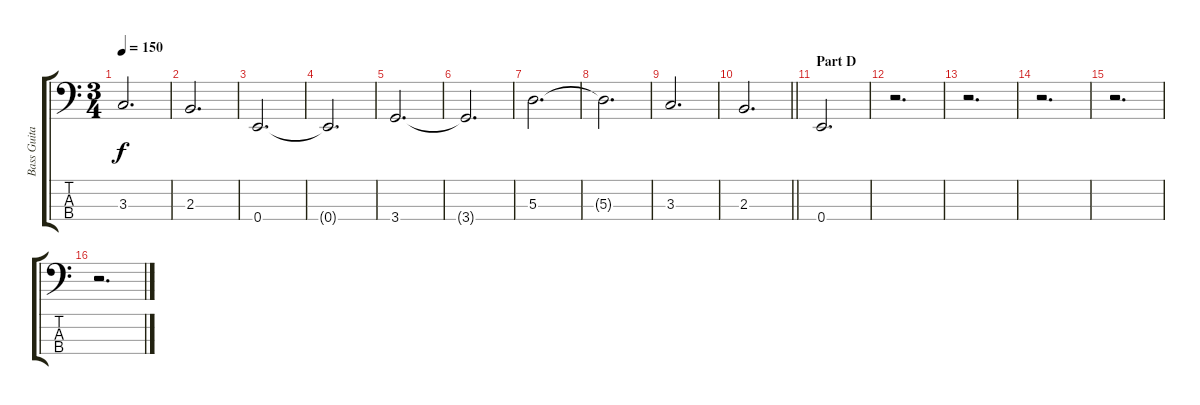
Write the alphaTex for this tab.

\track ("Bass Guitar" "Bass Guita") {instrument electricbassfinger}
\staff {score tabs}
\tuning (G2 D2 A1 E1) {hide}
\ts (3 4)
\tempo 150
\clef f4
\ks c
3.3.2{d dy f} |
2.3.2{d} |
0.4.2{d} |
0.4{t}.2{d} |
3.4.2{d} |
3.4{t}.2{d} |
5.3.2{d} |
5.3{t}.2{d} |
3.3.2{d} |
\barLineRight lightlight
2.3.2{d} |
\section ("" "Part D")
0.4.2{d} |
r.2{d} |
r.2{d} |
r.2{d} |
r.2{d} |
r.2{d}
